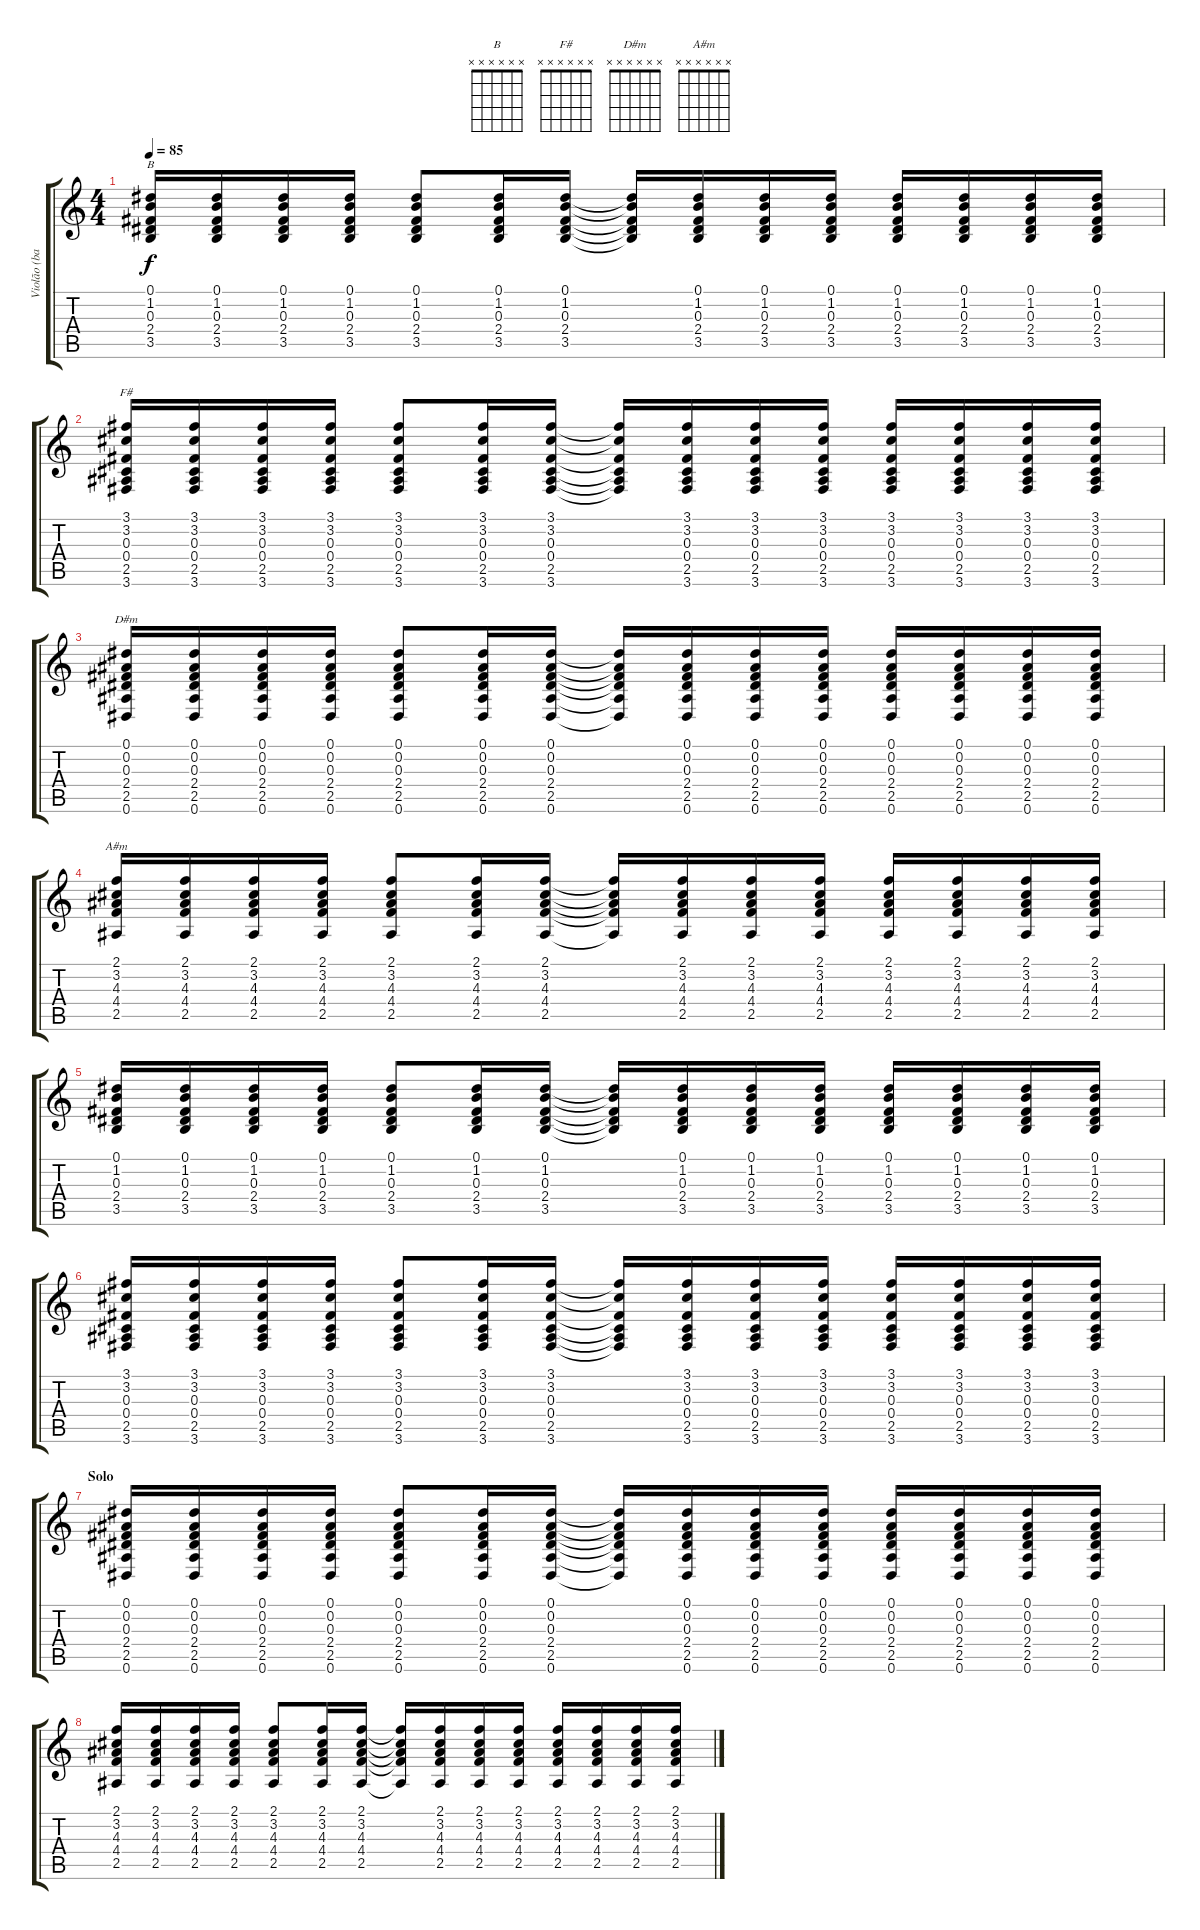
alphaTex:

\track ("Violão (base)" "Violão (ba") {instrument acousticguitarnylon}
\staff {score tabs}
\tuning (Eb4 Bb3 Gb3 Db3 Ab2 Eb2) {hide}
\chord ("B" x x x x x x)
\chord ("F#" x x x x x x)
\chord ("D#m" x x x x x x)
\chord ("A#m" x x x x x x)
\ts (4 4)
\tempo 85
\clef g2
\ks c
(0.1 1.2 0.3 2.4 3.5).16{ch "B" dy f} (0.1 1.2 0.3 2.4 3.5).16 (0.1 1.2 0.3 2.4 3.5).16 (0.1 1.2 0.3 2.4 3.5).16 (0.1 1.2 0.3 2.4 3.5).8 (0.1 1.2 0.3 2.4 3.5).16 (0.1 1.2 0.3 2.4 3.5).16 (0.1{t} 1.2{t} 0.3{t} 2.4{t} 3.5{t}).16 (0.1 1.2 0.3 2.4 3.5).16 (0.1 1.2 0.3 2.4 3.5).16 (0.1 1.2 0.3 2.4 3.5).16 (0.1 1.2 0.3 2.4 3.5).16 (0.1 1.2 0.3 2.4 3.5).16 (0.1 1.2 0.3 2.4 3.5).16 (0.1 1.2 0.3 2.4 3.5).16 |
(3.1 3.2 0.3 0.4 2.5 3.6).16{ch "F#"} (3.1 3.2 0.3 0.4 2.5 3.6).16 (3.1 3.2 0.3 0.4 2.5 3.6).16 (3.1 3.2 0.3 0.4 2.5 3.6).16 (3.1 3.2 0.3 0.4 2.5 3.6).8 (3.1 3.2 0.3 0.4 2.5 3.6).16 (3.1 3.2 0.3 0.4 2.5 3.6).16 (3.1{t} 3.2{t} 0.3{t} 0.4{t} 2.5{t} 3.6{t}).16 (3.1 3.2 0.3 0.4 2.5 3.6).16 (3.1 3.2 0.3 0.4 2.5 3.6).16 (3.1 3.2 0.3 0.4 2.5 3.6).16 (3.1 3.2 0.3 0.4 2.5 3.6).16 (3.1 3.2 0.3 0.4 2.5 3.6).16 (3.1 3.2 0.3 0.4 2.5 3.6).16 (3.1 3.2 0.3 0.4 2.5 3.6).16 |
(0.1 0.2 0.3 2.4 2.5 0.6).16{ch "D#m"} (0.1 0.2 0.3 2.4 2.5 0.6).16 (0.1 0.2 0.3 2.4 2.5 0.6).16 (0.1 0.2 0.3 2.4 2.5 0.6).16 (0.1 0.2 0.3 2.4 2.5 0.6).8 (0.1 0.2 0.3 2.4 2.5 0.6).16 (0.1 0.2 0.3 2.4 2.5 0.6).16 (0.1{t} 0.2{t} 0.3{t} 2.4{t} 2.5{t} 0.6{t}).16 (0.1 0.2 0.3 2.4 2.5 0.6).16 (0.1 0.2 0.3 2.4 2.5 0.6).16 (0.1 0.2 0.3 2.4 2.5 0.6).16 (0.1 0.2 0.3 2.4 2.5 0.6).16 (0.1 0.2 0.3 2.4 2.5 0.6).16 (0.1 0.2 0.3 2.4 2.5 0.6).16 (0.1 0.2 0.3 2.4 2.5 0.6).16 |
(2.1 3.2 4.3 4.4 2.5).16{ch "A#m"} (2.1 3.2 4.3 4.4 2.5).16 (2.1 3.2 4.3 4.4 2.5).16 (2.1 3.2 4.3 4.4 2.5).16 (2.1 3.2 4.3 4.4 2.5).8 (2.1 3.2 4.3 4.4 2.5).16 (2.1 3.2 4.3 4.4 2.5).16 (2.1{t} 3.2{t} 4.3{t} 4.4{t} 2.5{t}).16 (2.1 3.2 4.3 4.4 2.5).16 (2.1 3.2 4.3 4.4 2.5).16 (2.1 3.2 4.3 4.4 2.5).16 (2.1 3.2 4.3 4.4 2.5).16 (2.1 3.2 4.3 4.4 2.5).16 (2.1 3.2 4.3 4.4 2.5).16 (2.1 3.2 4.3 4.4 2.5).16 |
(0.1 1.2 0.3 2.4 3.5).16 (0.1 1.2 0.3 2.4 3.5).16 (0.1 1.2 0.3 2.4 3.5).16 (0.1 1.2 0.3 2.4 3.5).16 (0.1 1.2 0.3 2.4 3.5).8 (0.1 1.2 0.3 2.4 3.5).16 (0.1 1.2 0.3 2.4 3.5).16 (0.1{t} 1.2{t} 0.3{t} 2.4{t} 3.5{t}).16 (0.1 1.2 0.3 2.4 3.5).16 (0.1 1.2 0.3 2.4 3.5).16 (0.1 1.2 0.3 2.4 3.5).16 (0.1 1.2 0.3 2.4 3.5).16 (0.1 1.2 0.3 2.4 3.5).16 (0.1 1.2 0.3 2.4 3.5).16 (0.1 1.2 0.3 2.4 3.5).16 |
(3.1 3.2 0.3 0.4 2.5 3.6).16 (3.1 3.2 0.3 0.4 2.5 3.6).16 (3.1 3.2 0.3 0.4 2.5 3.6).16 (3.1 3.2 0.3 0.4 2.5 3.6).16 (3.1 3.2 0.3 0.4 2.5 3.6).8 (3.1 3.2 0.3 0.4 2.5 3.6).16 (3.1 3.2 0.3 0.4 2.5 3.6).16 (3.1{t} 3.2{t} 0.3{t} 0.4{t} 2.5{t} 3.6{t}).16 (3.1 3.2 0.3 0.4 2.5 3.6).16 (3.1 3.2 0.3 0.4 2.5 3.6).16 (3.1 3.2 0.3 0.4 2.5 3.6).16 (3.1 3.2 0.3 0.4 2.5 3.6).16 (3.1 3.2 0.3 0.4 2.5 3.6).16 (3.1 3.2 0.3 0.4 2.5 3.6).16 (3.1 3.2 0.3 0.4 2.5 3.6).16 |
\section ("" "Solo")
(0.1 0.2 0.3 2.4 2.5 0.6).16 (0.1 0.2 0.3 2.4 2.5 0.6).16 (0.1 0.2 0.3 2.4 2.5 0.6).16 (0.1 0.2 0.3 2.4 2.5 0.6).16 (0.1 0.2 0.3 2.4 2.5 0.6).8 (0.1 0.2 0.3 2.4 2.5 0.6).16 (0.1 0.2 0.3 2.4 2.5 0.6).16 (0.1{t} 0.2{t} 0.3{t} 2.4{t} 2.5{t} 0.6{t}).16 (0.1 0.2 0.3 2.4 2.5 0.6).16 (0.1 0.2 0.3 2.4 2.5 0.6).16 (0.1 0.2 0.3 2.4 2.5 0.6).16 (0.1 0.2 0.3 2.4 2.5 0.6).16 (0.1 0.2 0.3 2.4 2.5 0.6).16 (0.1 0.2 0.3 2.4 2.5 0.6).16 (0.1 0.2 0.3 2.4 2.5 0.6).16 |
(2.1 3.2 4.3 4.4 2.5).16 (2.1 3.2 4.3 4.4 2.5).16 (2.1 3.2 4.3 4.4 2.5).16 (2.1 3.2 4.3 4.4 2.5).16 (2.1 3.2 4.3 4.4 2.5).8 (2.1 3.2 4.3 4.4 2.5).16 (2.1 3.2 4.3 4.4 2.5).16 (2.1{t} 3.2{t} 4.3{t} 4.4{t} 2.5{t}).16 (2.1 3.2 4.3 4.4 2.5).16 (2.1 3.2 4.3 4.4 2.5).16 (2.1 3.2 4.3 4.4 2.5).16 (2.1 3.2 4.3 4.4 2.5).16 (2.1 3.2 4.3 4.4 2.5).16 (2.1 3.2 4.3 4.4 2.5).16 (2.1 3.2 4.3 4.4 2.5).16
